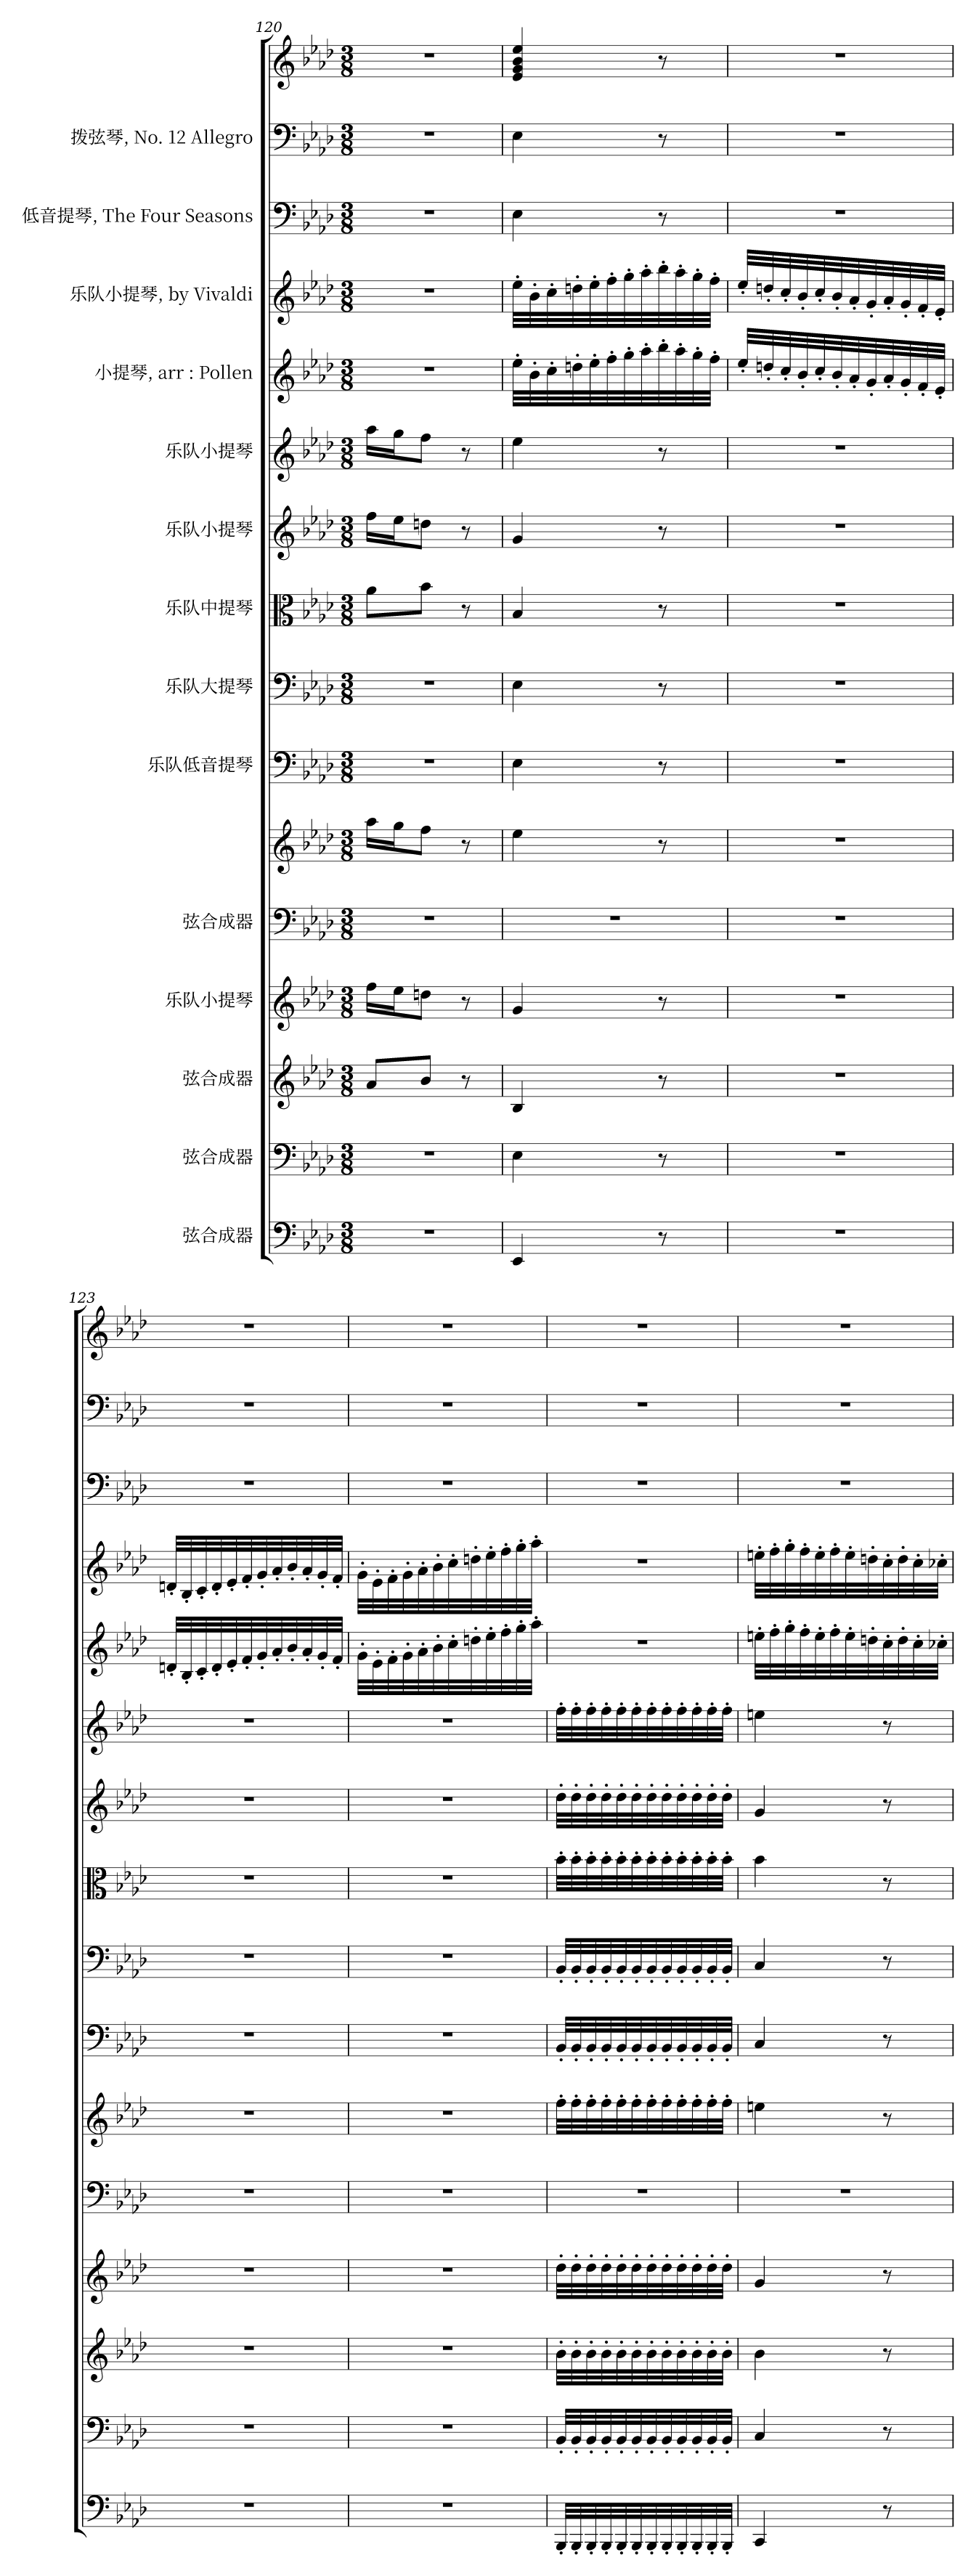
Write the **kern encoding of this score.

**kern	**kern	**kern	**kern	**kern	**kern	**kern	**kern	**kern	**kern	**kern	**kern	**kern	**kern	**kern	**kern
*part14	*part13	*part12	*part11	*part10	*part10	*part9	*part8	*part7	*part6	*part5	*part4	*part3	*part2	*part1	*part1
*staff16	*staff15	*staff14	*staff13	*staff12	*staff11	*staff10	*staff9	*staff8	*staff7	*staff6	*staff5	*staff4	*staff3	*staff2	*staff1
*I"弦合成器	*I"弦合成器	*I"弦合成器	*I"乐队小提琴	*I"弦合成器	*	*I"乐队低音提琴	*I"乐队大提琴	*I"乐队中提琴	*I"乐队小提琴	*I"乐队小提琴	*I"小提琴, arr : Pollen	*I"乐队小提琴, by Vivaldi	*I"低音提琴, The Four Seasons	*I"拨弦琴, No. 12 Allegro	*
!!LO:PB:g=z
*clefF4	*clefF4	*clefG2	*clefG2	*clefF4	*clefG2	*clefF4	*clefF4	*clefC3	*clefG2	*clefG2	*clefG2	*clefG2	*clefF4	*clefF4	*clefG2
*	*	*	*	*	*	*ITrd7c12	*	*	*	*	*	*	*ITrd7c12	*	*
*k[b-e-a-d-]	*k[b-e-a-d-]	*k[b-e-a-d-]	*k[b-e-a-d-]	*k[b-e-a-d-]	*k[b-e-a-d-]	*k[b-e-a-d-]	*k[b-e-a-d-]	*k[b-e-a-d-]	*k[b-e-a-d-]	*k[b-e-a-d-]	*k[b-e-a-d-]	*k[b-e-a-d-]	*k[b-e-a-d-]	*k[b-e-a-d-]	*k[b-e-a-d-]
*M3/8	*M3/8	*M3/8	*M3/8	*M3/8	*M3/8	*M3/8	*M3/8	*M3/8	*M3/8	*M3/8	*M3/8	*M3/8	*M3/8	*M3/8	*M3/8
*MM33	*MM33	*MM33	*MM33	*MM33	*MM33	*MM33	*MM33	*MM33	*MM33	*MM33	*MM33	*MM33	*MM33	*MM33	*MM33
=120	=120	=120	=120	=120	=120	=120	=120	=120	=120	=120	=120	=120	=120	=120	=120
4.r	4.r	8a-/L	16ff\LL	4.r	16aa-\LL	4.r	4.r	8a-\L	16ff\LL	16aa-\LL	4.r	4.r	4.r	4.r	4.r
.	.	.	16ee-\J	.	16gg\J	.	.	.	16ee-\J	16gg\J	.	.	.	.	.
.	.	8b-/J	8ddn\J	.	8ff\J	.	.	8b-\J	8ddn\J	8ff\J	.	.	.	.	.
.	.	8r	8r	.	8r	.	.	8r	8r	8r	.	.	.	.	.
=121	=121	=121	=121	=121	=121	=121	=121	=121	=121	=121	=121	=121	=121	=121	=121
*	*	*	*	*	*	*	*	*	*	*	*	*	*	*	*MM82
4EE-/	4E-\	4B-/	4g/	4.r	4ee-\	4EE-\	4E-\	4B-/	4g/	4ee-\	32ee-'\LLL	32ee-'\LLL	4EE-\	4E-\	4e-/ 4g/ 4b-/ 4ee-/
.	.	.	.	.	.	.	.	.	.	.	32b-'\	32b-'\	.	.	.
.	.	.	.	.	.	.	.	.	.	.	32cc'\	32cc'\	.	.	.
.	.	.	.	.	.	.	.	.	.	.	32ddn'\	32ddn'\	.	.	.
.	.	.	.	.	.	.	.	.	.	.	32ee-'\	32ee-'\	.	.	.
.	.	.	.	.	.	.	.	.	.	.	32ff'\	32ff'\	.	.	.
.	.	.	.	.	.	.	.	.	.	.	32gg'\	32gg'\	.	.	.
.	.	.	.	.	.	.	.	.	.	.	32aa-'\	32aa-'\	.	.	.
8r	8r	8r	8r	.	8r	8r	8r	8r	8r	8r	32bb-'\	32bb-'\	8r	8r	8r
.	.	.	.	.	.	.	.	.	.	.	32aa-'\	32aa-'\	.	.	.
.	.	.	.	.	.	.	.	.	.	.	32gg'\	32gg'\	.	.	.
.	.	.	.	.	.	.	.	.	.	.	32ff'\JJJ	32ff'\JJJ	.	.	.
=122	=122	=122	=122	=122	=122	=122	=122	=122	=122	=122	=122	=122	=122	=122	=122
4.r	4.r	4.r	4.r	4.r	4.r	4.r	4.r	4.r	4.r	4.r	32ee-'/LLL	32ee-'/LLL	4.r	4.r	4.r
.	.	.	.	.	.	.	.	.	.	.	32ddn'/	32ddn'/	.	.	.
.	.	.	.	.	.	.	.	.	.	.	32cc'/	32cc'/	.	.	.
.	.	.	.	.	.	.	.	.	.	.	32b-'/	32b-'/	.	.	.
.	.	.	.	.	.	.	.	.	.	.	32cc'/	32cc'/	.	.	.
.	.	.	.	.	.	.	.	.	.	.	32b-'/	32b-'/	.	.	.
.	.	.	.	.	.	.	.	.	.	.	32a-'/	32a-'/	.	.	.
.	.	.	.	.	.	.	.	.	.	.	32g'/	32g'/	.	.	.
.	.	.	.	.	.	.	.	.	.	.	32a-'/	32a-'/	.	.	.
.	.	.	.	.	.	.	.	.	.	.	32g'/	32g'/	.	.	.
.	.	.	.	.	.	.	.	.	.	.	32f'/	32f'/	.	.	.
.	.	.	.	.	.	.	.	.	.	.	32e-'/JJJ	32e-'/JJJ	.	.	.
!!LO:PB:g=z
=123	=123	=123	=123	=123	=123	=123	=123	=123	=123	=123	=123	=123	=123	=123	=123
4.r	4.r	4.r	4.r	4.r	4.r	4.r	4.r	4.r	4.r	4.r	32dn'/LLL	32dn'/LLL	4.r	4.r	4.r
.	.	.	.	.	.	.	.	.	.	.	32B-'/	32B-'/	.	.	.
.	.	.	.	.	.	.	.	.	.	.	32c'/	32c'/	.	.	.
.	.	.	.	.	.	.	.	.	.	.	32d'/	32d'/	.	.	.
.	.	.	.	.	.	.	.	.	.	.	32e-'/	32e-'/	.	.	.
.	.	.	.	.	.	.	.	.	.	.	32f'/	32f'/	.	.	.
.	.	.	.	.	.	.	.	.	.	.	32g'/	32g'/	.	.	.
.	.	.	.	.	.	.	.	.	.	.	32a-'/	32a-'/	.	.	.
.	.	.	.	.	.	.	.	.	.	.	32b-'/	32b-'/	.	.	.
.	.	.	.	.	.	.	.	.	.	.	32a-'/	32a-'/	.	.	.
.	.	.	.	.	.	.	.	.	.	.	32g'/	32g'/	.	.	.
.	.	.	.	.	.	.	.	.	.	.	32f'/JJJ	32f'/JJJ	.	.	.
=124	=124	=124	=124	=124	=124	=124	=124	=124	=124	=124	=124	=124	=124	=124	=124
4.r	4.r	4.r	4.r	4.r	4.r	4.r	4.r	4.r	4.r	4.r	32g'\LLL	32g'\LLL	4.r	4.r	4.r
.	.	.	.	.	.	.	.	.	.	.	32e-'\	32e-'\	.	.	.
.	.	.	.	.	.	.	.	.	.	.	32f'\	32f'\	.	.	.
.	.	.	.	.	.	.	.	.	.	.	32g'\	32g'\	.	.	.
.	.	.	.	.	.	.	.	.	.	.	32a-'\	32a-'\	.	.	.
.	.	.	.	.	.	.	.	.	.	.	32b-'\	32b-'\	.	.	.
.	.	.	.	.	.	.	.	.	.	.	32cc'\	32cc'\	.	.	.
.	.	.	.	.	.	.	.	.	.	.	32ddn'\	32ddn'\	.	.	.
.	.	.	.	.	.	.	.	.	.	.	32ee-'\	32ee-'\	.	.	.
.	.	.	.	.	.	.	.	.	.	.	32ff'\	32ff'\	.	.	.
.	.	.	.	.	.	.	.	.	.	.	32gg'\	32gg'\	.	.	.
.	.	.	.	.	.	.	.	.	.	.	32aa-'\JJJ	32aa-'\JJJ	.	.	.
!!LO:PB:g=z
=125	=125	=125	=125	=125	=125	=125	=125	=125	=125	=125	=125	=125	=125	=125	=125
32BBB-'/LLL	32BB-'/LLL	32b-'\LLL	32dd-'\LLL	4.r	32ff'\LLL	32BBB-'/LLL	32BB-'/LLL	32b-'\LLL	32dd-'\LLL	32ff'\LLL	4.r	4.r	4.r	4.r	4.r
32BBB-'/	32BB-'/	32b-'\	32dd-'\	.	32ff'\	32BBB-'/	32BB-'/	32b-'\	32dd-'\	32ff'\	.	.	.	.	.
32BBB-'/	32BB-'/	32b-'\	32dd-'\	.	32ff'\	32BBB-'/	32BB-'/	32b-'\	32dd-'\	32ff'\	.	.	.	.	.
32BBB-'/	32BB-'/	32b-'\	32dd-'\	.	32ff'\	32BBB-'/	32BB-'/	32b-'\	32dd-'\	32ff'\	.	.	.	.	.
32BBB-'/	32BB-'/	32b-'\	32dd-'\	.	32ff'\	32BBB-'/	32BB-'/	32b-'\	32dd-'\	32ff'\	.	.	.	.	.
32BBB-'/	32BB-'/	32b-'\	32dd-'\	.	32ff'\	32BBB-'/	32BB-'/	32b-'\	32dd-'\	32ff'\	.	.	.	.	.
32BBB-'/	32BB-'/	32b-'\	32dd-'\	.	32ff'\	32BBB-'/	32BB-'/	32b-'\	32dd-'\	32ff'\	.	.	.	.	.
32BBB-'/	32BB-'/	32b-'\	32dd-'\	.	32ff'\	32BBB-'/	32BB-'/	32b-'\	32dd-'\	32ff'\	.	.	.	.	.
32BBB-'/	32BB-'/	32b-'\	32dd-'\	.	32ff'\	32BBB-'/	32BB-'/	32b-'\	32dd-'\	32ff'\	.	.	.	.	.
32BBB-'/	32BB-'/	32b-'\	32dd-'\	.	32ff'\	32BBB-'/	32BB-'/	32b-'\	32dd-'\	32ff'\	.	.	.	.	.
32BBB-'/	32BB-'/	32b-'\	32dd-'\	.	32ff'\	32BBB-'/	32BB-'/	32b-'\	32dd-'\	32ff'\	.	.	.	.	.
32BBB-'/JJJ	32BB-'/JJJ	32b-'\JJJ	32dd-'\JJJ	.	32ff'\JJJ	32BBB-'/JJJ	32BB-'/JJJ	32b-'\JJJ	32dd-'\JJJ	32ff'\JJJ	.	.	.	.	.
=126	=126	=126	=126	=126	=126	=126	=126	=126	=126	=126	=126	=126	=126	=126	=126
4CC/	4C/	4b-\	4g/	4.r	4een\	4CC/	4C/	4b-\	4g/	4een\	32een'\LLL	32een'\LLL	4.r	4.r	4.r
.	.	.	.	.	.	.	.	.	.	.	32ff'\	32ff'\	.	.	.
.	.	.	.	.	.	.	.	.	.	.	32gg'\	32gg'\	.	.	.
.	.	.	.	.	.	.	.	.	.	.	32ff'\	32ff'\	.	.	.
.	.	.	.	.	.	.	.	.	.	.	32ee'\	32ee'\	.	.	.
.	.	.	.	.	.	.	.	.	.	.	32ff'\	32ff'\	.	.	.
.	.	.	.	.	.	.	.	.	.	.	32ee'\	32ee'\	.	.	.
.	.	.	.	.	.	.	.	.	.	.	32ddn'\	32ddn'\	.	.	.
8r	8r	8r	8r	.	8r	8r	8r	8r	8r	8r	32cc'\	32cc'\	.	.	.
.	.	.	.	.	.	.	.	.	.	.	32dd'\	32dd'\	.	.	.
.	.	.	.	.	.	.	.	.	.	.	32cc'\	32cc'\	.	.	.
.	.	.	.	.	.	.	.	.	.	.	32cc-X'\JJJ	32cc-X'\JJJ	.	.	.
=	=	=	=	=	=	=	=	=	=	=	=	=	=	=	=
*-	*-	*-	*-	*-	*-	*-	*-	*-	*-	*-	*-	*-	*-	*-	*-
